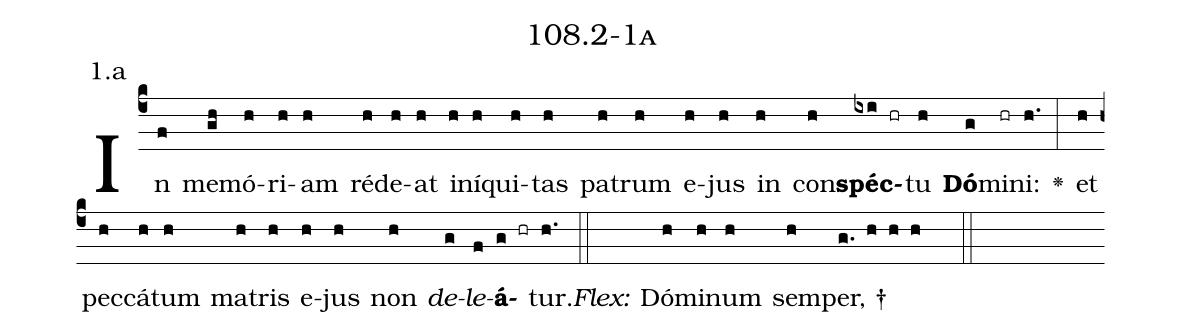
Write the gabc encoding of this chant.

name: 108.2-1a;
annotation: 1.a;
%%
(c4)In(f) me(gh)mó(h)ri(h)am(h) réd(h)e(h)at(h) in(h)í(h)qui(h)tas(h) pa(h)trum(h) e(h)jus(h) in(h) con(h)<b>spéc</b>(ixi hr)tu(h) <b>Dó</b>(g)mi(hr)ni:(h.) <v>\greheightstar</v>(:) et(h) pec(h)cá(h)tum(h) ma(h)tris(h) e(h)jus(h) non(h) <i>de</i>(g)<i>le</i>(f)<b>á</b>(g hr)tur.(h.) (::)
<i>Flex:</i>()  Dó(h)mi(h)num(h) sem(h)per, †(g. h h h  ::)

%E(h) u(h) o(g) u(f) a(g) e.(h.) (::)
